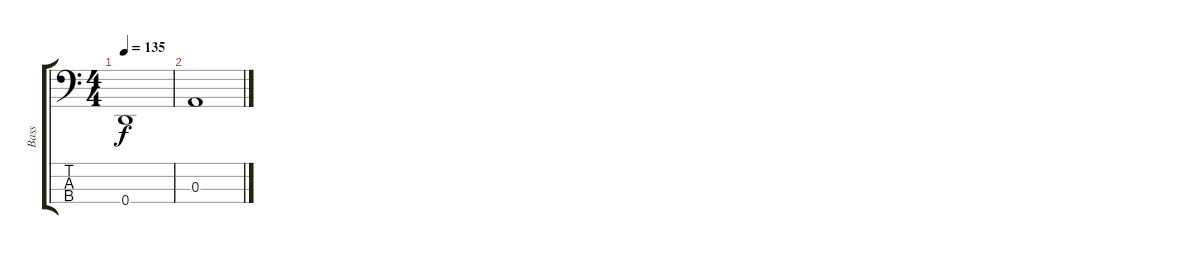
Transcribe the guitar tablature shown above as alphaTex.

\track ("Bass" "Bass") {instrument acousticguitarnylon}
\staff {score tabs}
\tuning (G2 D2 A1 D1) {hide}
\ts (4 4)
\tempo 135
\clef f4
\ks c
0.4.1{dy f volume 2} |
0.3.1{volume 1}
